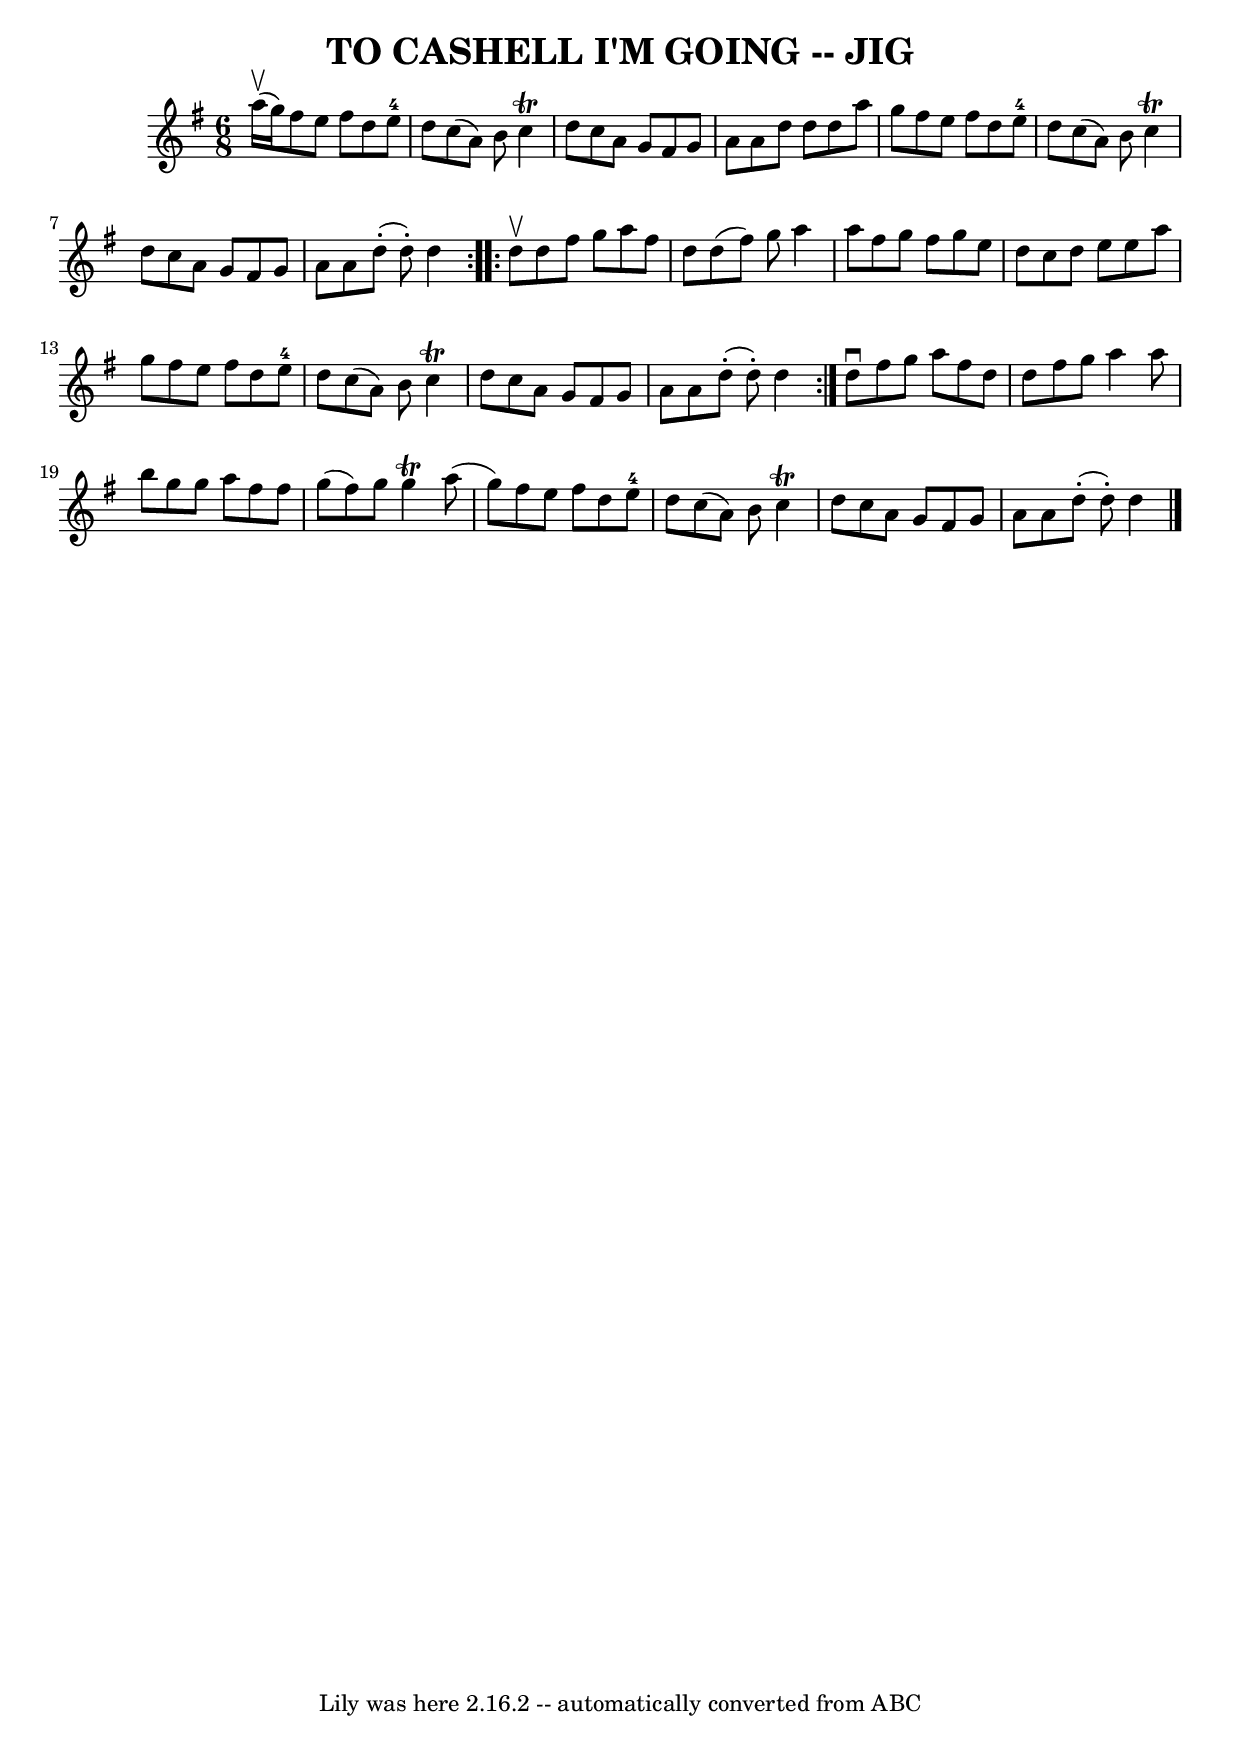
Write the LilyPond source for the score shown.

\version "2.7.40"
\include "Mammoth.ily"
\header {
	book = "Ryan's Mammoth Collection of Fiddle Tunes"
	crossRefNumber = "1"
	footnotes = "\\\\Bar 20 has wrong note lengths."
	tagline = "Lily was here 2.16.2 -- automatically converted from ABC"
	title = "TO CASHELL I'M GOING -- JIG"
}
voicedefault =  {
\set Score.defaultBarType = "empty"

\repeat volta 2 {
\time 6/8 \key d \mixolydian a''16 (^\upbow g''16)       |
   
fis''8 e''8 fis''8 d''8 e''8-4 d''8    |
 c''8 (a'8 
) b'8 c''4^\trill d''8    |
 c''8 a'8 g'8 fis'8    
g'8 a'8    |
 a'8 d''8 d''8 d''8 a''8 g''8    
|
     |
 fis''8 e''8 fis''8 d''8 e''8-4 d''8    
|
 c''8 (a'8) b'8 c''4^\trill d''8    |
 c''8    
a'8 g'8 fis'8 g'8 a'8    |
 a'8 d''8 (-. d''8 -.)  
 d''4    }     \repeat volta 2 { d''8^\upbow       |
 d''8 fis''8 
 g''8 a''8 fis''8 d''8    |
 d''8 (fis''8) g''8    
a''4 a''8    |
 fis''8 g''8 fis''8 g''8 e''8 d''8    
|
 c''8 d''8 e''8 e''8 a''8 g''8    |
     
|
 fis''8 e''8 fis''8 d''8 e''8-4 d''8    |
   
c''8 (a'8) b'8 c''4^\trill d''8    |
 c''8 a'8 g'8  
 fis'8 g'8 a'8    |
 a'8 d''8 (-. d''8 -.) d''4    }  
 d''8^\downbow fis''8 g''8 a''8 fis''8 d''8    |
 d''8 
 fis''8 g''8 a''4 a''8    |
 b''8 g''8 g''8 a''8    
fis''8 fis''8    |
 g''8 (fis''8) g''8 g''4^\trill   
a''8 (g''8)   |
     |
 fis''8 e''8 fis''8 d''8    
e''8-4 d''8    |
 c''8 (a'8) b'8 c''4^\trill d''8    
|
 c''8 a'8 g'8 fis'8 g'8 a'8    |
 a'8      
d''8 (-. d''8 -.) d''4    \bar "|."   
}

\score{
    <<

	\context Staff="default"
	{
	    \voicedefault 
	}

    >>
	\layout {
	}
	\midi {}
}
